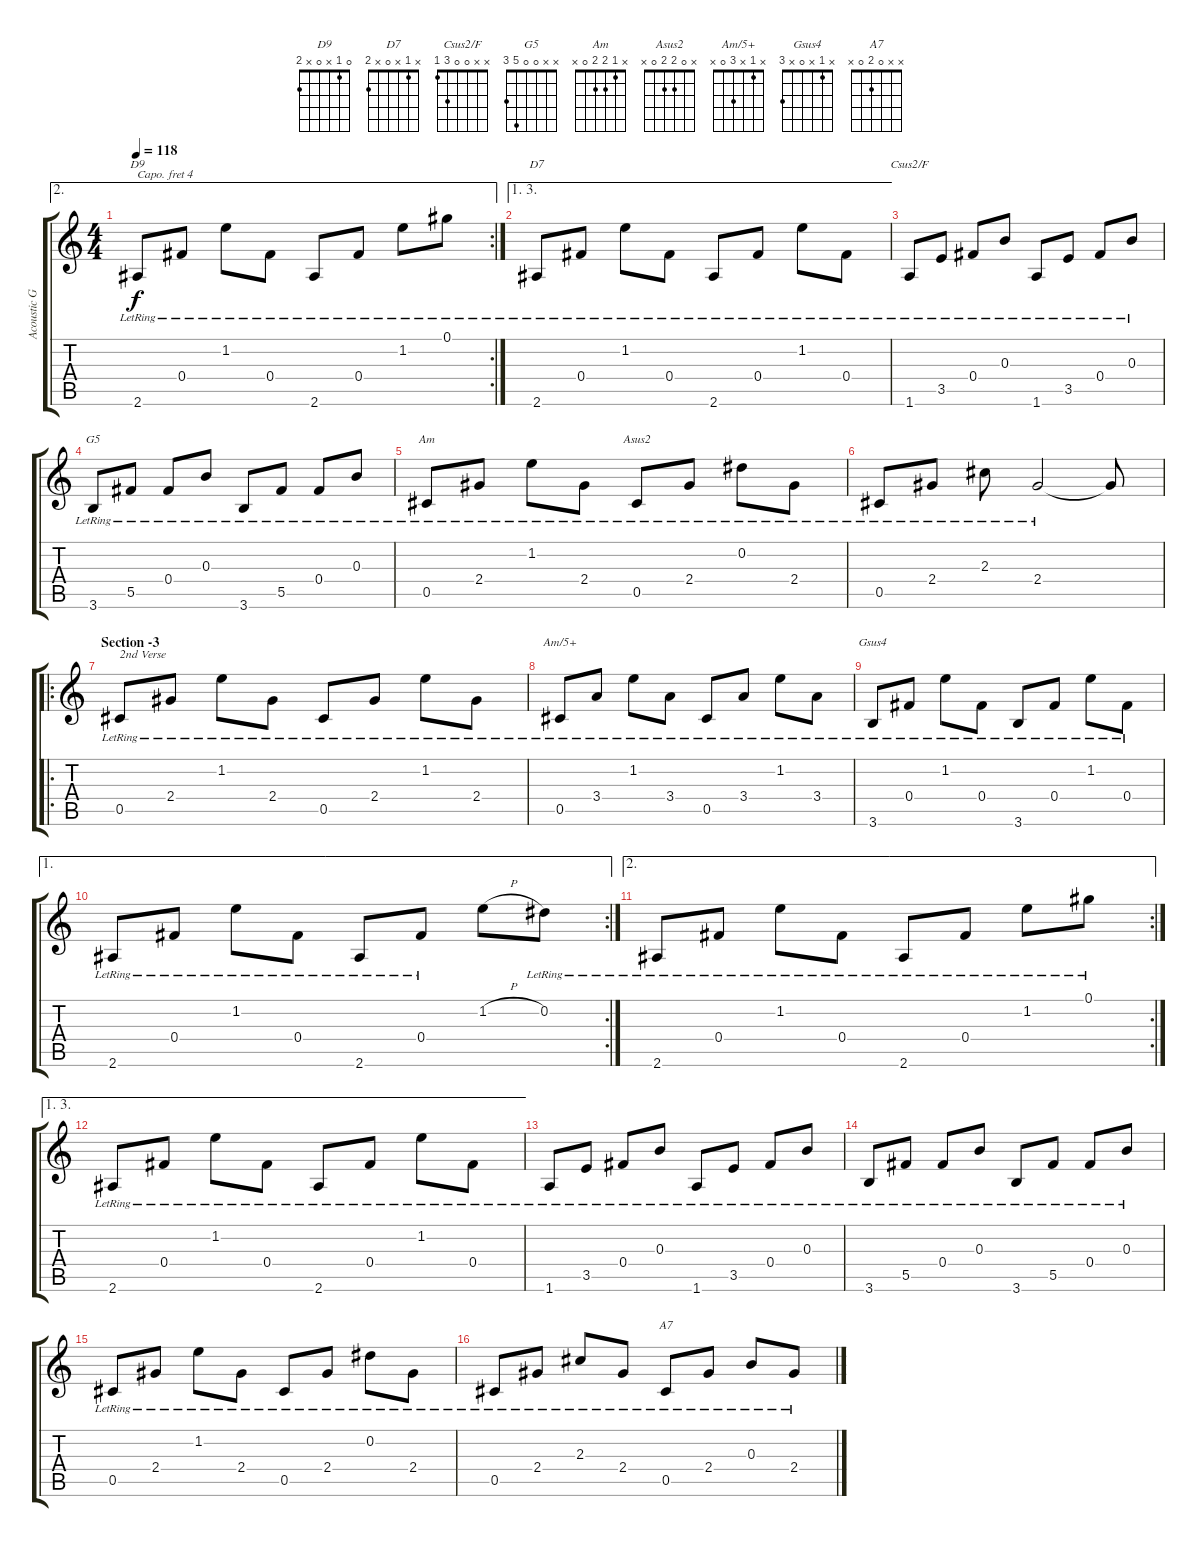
\track ("Acoustic Guitar" "Acoustic G") {instrument acousticguitarsteel}
\staff {score tabs}
\capo 4
\tuning (E4 B3 G3 D3 A2 E2) {hide}
\chord ("D9" 0 1 x 0 x 2)
\chord ("D7" x 1 x 0 x 2)
\chord ("Csus2/F" x x 0 0 3 1)
\chord ("G5" x x 0 0 5 3)
\chord ("Am" x 1 2 2 0 x)
\chord ("Asus2" x 0 2 2 0 x)
\chord ("Am/5+" x 1 x 3 0 x)
\chord ("Gsus4" x 1 x 0 x 3)
\chord ("A7" x x 0 2 0 x)
\ae 2
\rc 2
\ts (4 4)
\tempo 118
\clef g2
\ks c
2.6{lr}.8{ch "D9" dy f} 0.4{lr}.8 1.2{lr}.8 0.4{lr}.8 2.6{lr}.8 0.4{lr}.8 1.2{lr}.8 0.1{lr}.8 |
\ae (1 3)
2.6{lr}.8{ch "D7"} 0.4{lr}.8 1.2{lr}.8 0.4{lr}.8 2.6{lr}.8 0.4{lr}.8 1.2{lr}.8 0.4{lr}.8 |
1.6{lr}.8{ch "Csus2/F"} 3.5{lr}.8 0.4{lr}.8 0.3{lr}.8 1.6{lr}.8 3.5{lr}.8 0.4{lr}.8 0.3{lr}.8 |
3.6{lr}.8{ch "G5"} 5.5{lr}.8 0.4{lr}.8 0.3{lr}.8 3.6{lr}.8 5.5{lr}.8 0.4{lr}.8 0.3{lr}.8 |
0.5{lr}.8{ch "Am"} 2.4{lr}.8 1.2{lr}.8 2.4{lr}.8 0.5{lr}.8{ch "Asus2"} 2.4{lr}.8 0.2{lr}.8 2.4{lr}.8 |
0.5{lr}.8 2.4{lr}.8 2.3{lr}.8 2.4{lr}.2 2.4{t}.8 |
\ro
\section ("" "Section -3")
0.5{lr}.8{txt "2nd Verse"} 2.4{lr}.8 1.2{lr}.8 2.4{lr}.8 0.5{lr}.8 2.4{lr}.8 1.2{lr}.8 2.4{lr}.8 |
0.5{lr}.8{ch "Am/5+"} 3.4{lr}.8 1.2{lr}.8 3.4{lr}.8 0.5{lr}.8 3.4{lr}.8 1.2{lr}.8 3.4{lr}.8 |
3.6{lr}.8{ch "Gsus4"} 0.4{lr}.8 1.2{lr}.8 0.4{lr}.8 3.6{lr}.8 0.4{lr}.8 1.2{lr}.8 0.4{lr}.8 |
\ae 1
\rc 2
2.6{lr}.8 0.4{lr}.8 1.2{lr}.8 0.4{lr}.8 2.6{lr}.8 0.4{lr}.8 1.2{h}.8 0.2{lr}.8 |
\ae 2
\rc 2
2.6{lr}.8 0.4{lr}.8 1.2{lr}.8 0.4{lr}.8 2.6{lr}.8 0.4{lr}.8 1.2{lr}.8 0.1{lr}.8 |
\ae (1 3)
2.6{lr}.8 0.4{lr}.8 1.2{lr}.8 0.4{lr}.8 2.6{lr}.8 0.4{lr}.8 1.2{lr}.8 0.4{lr}.8 |
1.6{lr}.8 3.5{lr}.8 0.4{lr}.8 0.3{lr}.8 1.6{lr}.8 3.5{lr}.8 0.4{lr}.8 0.3{lr}.8 |
3.6{lr}.8 5.5{lr}.8 0.4{lr}.8 0.3{lr}.8 3.6{lr}.8 5.5{lr}.8 0.4{lr}.8 0.3{lr}.8 |
0.5{lr}.8 2.4{lr}.8 1.2{lr}.8 2.4{lr}.8 0.5{lr}.8 2.4{lr}.8 0.2{lr}.8 2.4{lr}.8 |
0.5{lr}.8 2.4{lr}.8 2.3{lr}.8 2.4{lr}.8 0.5{lr}.8{ch "A7"} 2.4{lr}.8 0.3{lr}.8 2.4{lr}.8
